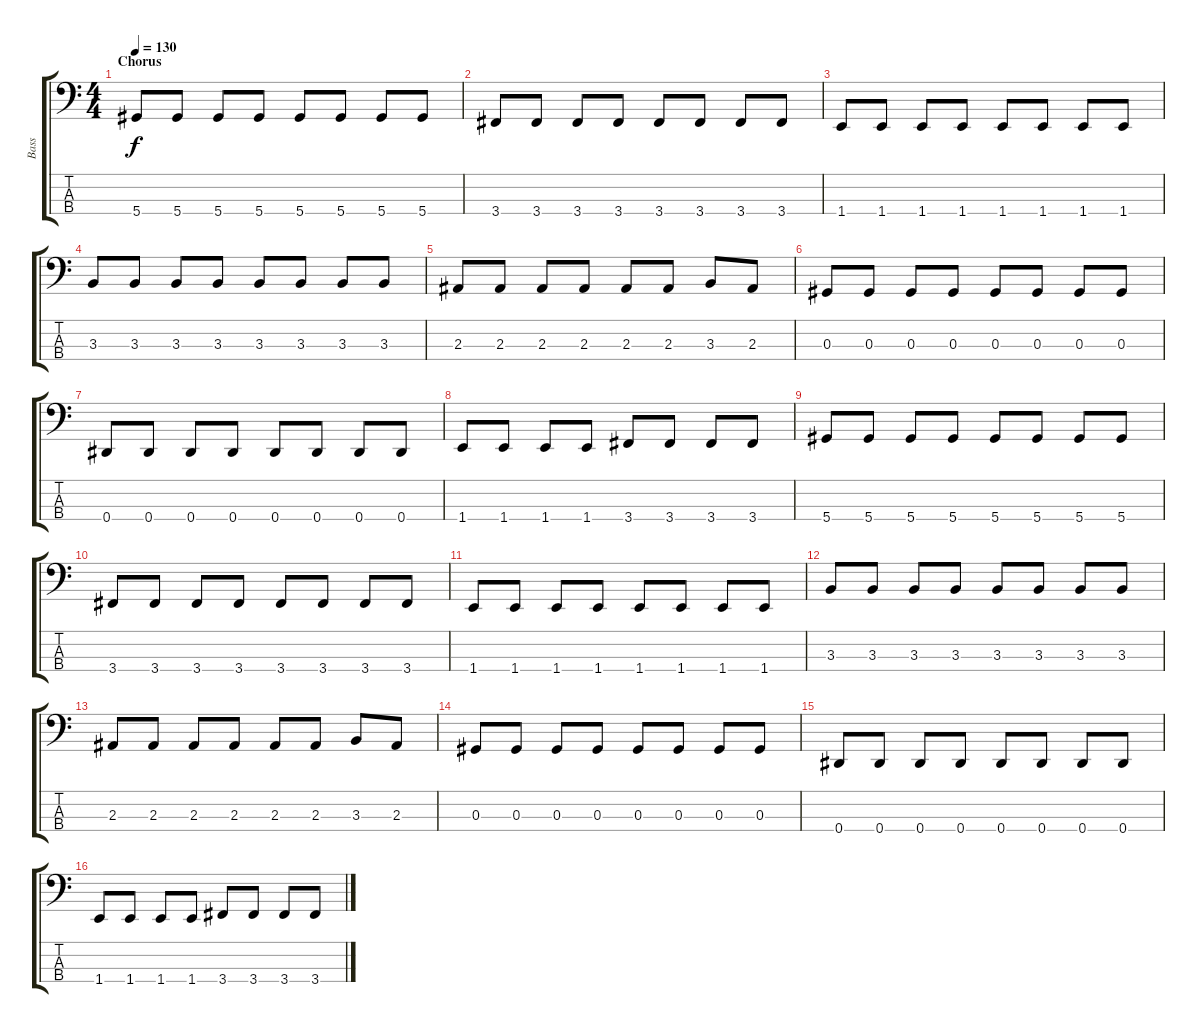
\track ("Bass" "Bass") {instrument electricbassfinger}
\staff {score tabs}
\tuning (Gb2 Db2 Ab1 Eb1) {hide}
\ts (4 4)
\section ("" "Chorus")
\tempo 130
\clef f4
\ks c
5.4.8{dy f} 5.4.8 5.4.8 5.4.8 5.4.8 5.4.8 5.4.8 5.4.8 |
3.4.8 3.4.8 3.4.8 3.4.8 3.4.8 3.4.8 3.4.8 3.4.8 |
1.4.8 1.4.8 1.4.8 1.4.8 1.4.8 1.4.8 1.4.8 1.4.8 |
3.3.8 3.3.8 3.3.8 3.3.8 3.3.8 3.3.8 3.3.8 3.3.8 |
2.3.8 2.3.8 2.3.8 2.3.8 2.3.8 2.3.8 3.3.8 2.3.8 |
0.3.8 0.3.8 0.3.8 0.3.8 0.3.8 0.3.8 0.3.8 0.3.8 |
0.4.8 0.4.8 0.4.8 0.4.8 0.4.8 0.4.8 0.4.8 0.4.8 |
1.4.8 1.4.8 1.4.8 1.4.8 3.4.8 3.4.8 3.4.8 3.4.8 |
5.4.8 5.4.8 5.4.8 5.4.8 5.4.8 5.4.8 5.4.8 5.4.8 |
3.4.8 3.4.8 3.4.8 3.4.8 3.4.8 3.4.8 3.4.8 3.4.8 |
1.4.8 1.4.8 1.4.8 1.4.8 1.4.8 1.4.8 1.4.8 1.4.8 |
3.3.8 3.3.8 3.3.8 3.3.8 3.3.8 3.3.8 3.3.8 3.3.8 |
2.3.8 2.3.8 2.3.8 2.3.8 2.3.8 2.3.8 3.3.8 2.3.8 |
0.3.8 0.3.8 0.3.8 0.3.8 0.3.8 0.3.8 0.3.8 0.3.8 |
0.4.8 0.4.8 0.4.8 0.4.8 0.4.8 0.4.8 0.4.8 0.4.8 |
1.4.8 1.4.8 1.4.8 1.4.8 3.4.8 3.4.8 3.4.8 3.4.8
